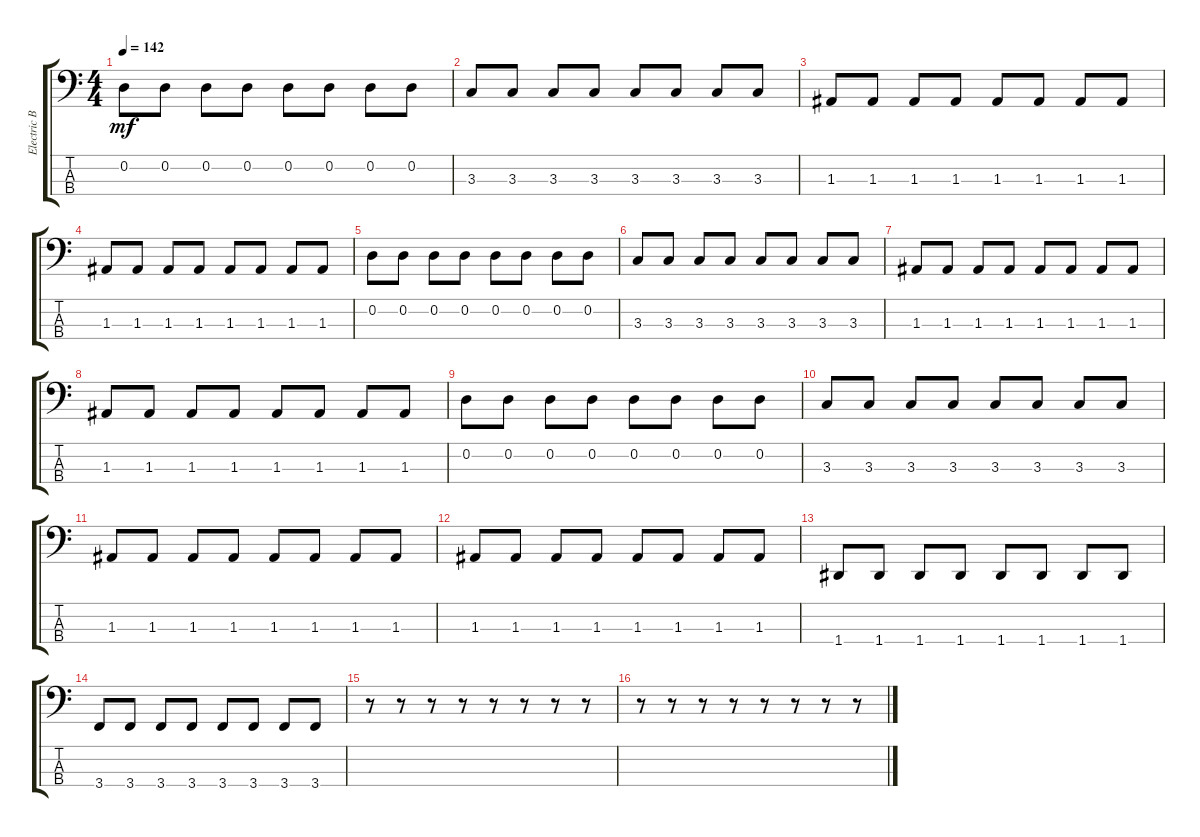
\track ("Electric Bass" "Electric B") {instrument electricbassfinger}
\staff {score tabs}
\tuning (G2 D2 A1 D1) {hide}
\ts (4 4)
\tempo 142
\clef f4
\ks c
0.2.8{dy mf} 0.2.8 0.2.8 0.2.8 0.2.8 0.2.8 0.2.8 0.2.8 |
3.3.8 3.3.8 3.3.8 3.3.8 3.3.8 3.3.8 3.3.8 3.3.8 |
1.3.8 1.3.8 1.3.8 1.3.8 1.3.8 1.3.8 1.3.8 1.3.8 |
1.3.8 1.3.8 1.3.8 1.3.8 1.3.8 1.3.8 1.3.8 1.3.8 |
0.2.8 0.2.8 0.2.8 0.2.8 0.2.8 0.2.8 0.2.8 0.2.8 |
3.3.8 3.3.8 3.3.8 3.3.8 3.3.8 3.3.8 3.3.8 3.3.8 |
1.3.8 1.3.8 1.3.8 1.3.8 1.3.8 1.3.8 1.3.8 1.3.8 |
1.3.8 1.3.8 1.3.8 1.3.8 1.3.8 1.3.8 1.3.8 1.3.8 |
0.2.8 0.2.8 0.2.8 0.2.8 0.2.8 0.2.8 0.2.8 0.2.8 |
3.3.8 3.3.8 3.3.8 3.3.8 3.3.8 3.3.8 3.3.8 3.3.8 |
1.3.8 1.3.8 1.3.8 1.3.8 1.3.8 1.3.8 1.3.8 1.3.8 |
1.3.8 1.3.8 1.3.8 1.3.8 1.3.8 1.3.8 1.3.8 1.3.8 |
1.4.8 1.4.8 1.4.8 1.4.8 1.4.8 1.4.8 1.4.8 1.4.8 |
3.4.8 3.4.8 3.4.8 3.4.8 3.4.8 3.4.8 3.4.8 3.4.8 |
r.8 r.8 r.8 r.8 r.8 r.8 r.8 r.8 |
r.8 r.8 r.8 r.8 r.8 r.8 r.8 r.8
